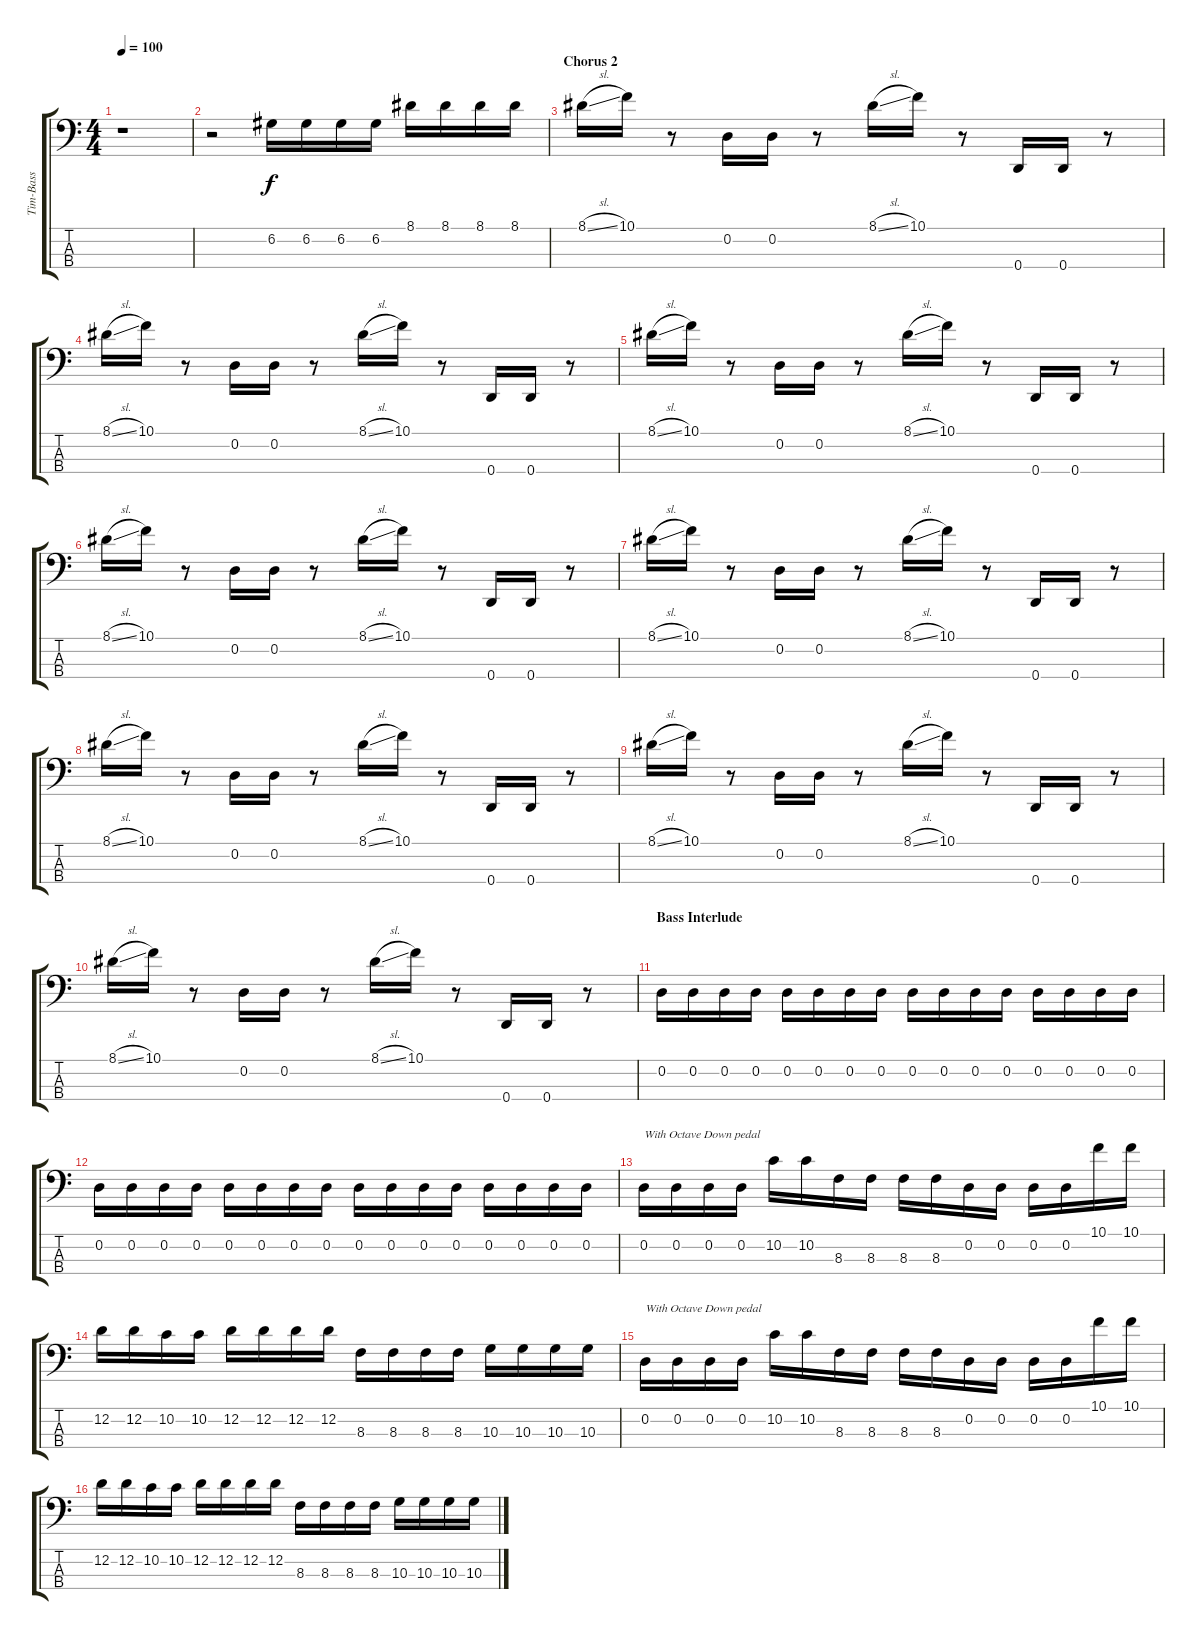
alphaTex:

\track ("Tim-Bass" "Tim-Bass") {instrument electricbassfinger}
\staff {score tabs}
\tuning (G2 D2 A1 D1) {hide}
\ts (4 4)
\tempo 100
\clef f4
\ks c
r.1{dy f} |
r.2 6.2.16 6.2.16 6.2.16 6.2.16 8.1.16 8.1.16 8.1.16 8.1.16 |
\section ("" "Chorus 2")
8.1{sl}.16 10.1.16 r.8 0.2.16 0.2.16 r.8 8.1{sl}.16 10.1.16 r.8 0.4.16 0.4.16 r.8 |
8.1{sl}.16 10.1.16 r.8 0.2.16 0.2.16 r.8 8.1{sl}.16 10.1.16 r.8 0.4.16 0.4.16 r.8 |
8.1{sl}.16 10.1.16 r.8 0.2.16 0.2.16 r.8 8.1{sl}.16 10.1.16 r.8 0.4.16 0.4.16 r.8 |
8.1{sl}.16 10.1.16 r.8 0.2.16 0.2.16 r.8 8.1{sl}.16 10.1.16 r.8 0.4.16 0.4.16 r.8 |
8.1{sl}.16 10.1.16 r.8 0.2.16 0.2.16 r.8 8.1{sl}.16 10.1.16 r.8 0.4.16 0.4.16 r.8 |
8.1{sl}.16 10.1.16 r.8 0.2.16 0.2.16 r.8 8.1{sl}.16 10.1.16 r.8 0.4.16 0.4.16 r.8 |
8.1{sl}.16 10.1.16 r.8 0.2.16 0.2.16 r.8 8.1{sl}.16 10.1.16 r.8 0.4.16 0.4.16 r.8 |
8.1{sl}.16 10.1.16 r.8 0.2.16 0.2.16 r.8 8.1{sl}.16 10.1.16 r.8 0.4.16 0.4.16 r.8 |
\section ("" "Bass Interlude")
0.2.16 0.2.16 0.2.16 0.2.16 0.2.16 0.2.16 0.2.16 0.2.16 0.2.16 0.2.16 0.2.16 0.2.16 0.2.16 0.2.16 0.2.16 0.2.16 |
0.2.16 0.2.16 0.2.16 0.2.16 0.2.16 0.2.16 0.2.16 0.2.16 0.2.16 0.2.16 0.2.16 0.2.16 0.2.16 0.2.16 0.2.16 0.2.16 |
0.2.16{txt "With Octave Down pedal"} 0.2.16 0.2.16 0.2.16 10.2.16 10.2.16 8.3.16 8.3.16 8.3.16 8.3.16 0.2.16 0.2.16 0.2.16 0.2.16 10.1.16 10.1.16 |
12.2.16 12.2.16 10.2.16 10.2.16 12.2.16 12.2.16 12.2.16 12.2.16 8.3.16 8.3.16 8.3.16 8.3.16 10.3.16 10.3.16 10.3.16 10.3.16 |
0.2.16{txt "With Octave Down pedal"} 0.2.16 0.2.16 0.2.16 10.2.16 10.2.16 8.3.16 8.3.16 8.3.16 8.3.16 0.2.16 0.2.16 0.2.16 0.2.16 10.1.16 10.1.16 |
12.2.16 12.2.16 10.2.16 10.2.16 12.2.16 12.2.16 12.2.16 12.2.16 8.3.16 8.3.16 8.3.16 8.3.16 10.3.16 10.3.16 10.3.16 10.3.16
